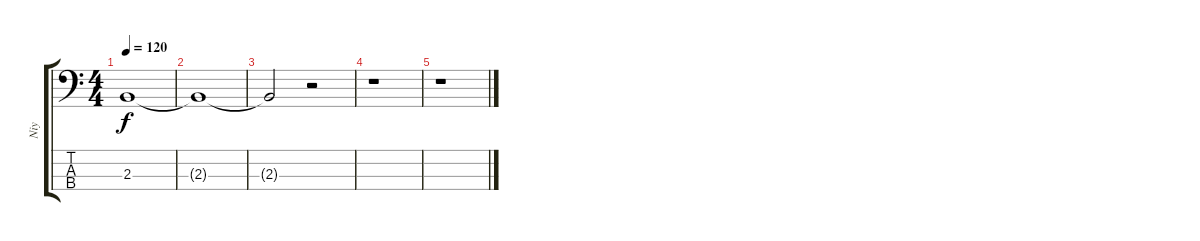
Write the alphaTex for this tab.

\track ("Niy" "Niy") {instrument electricbassfinger}
\staff {score tabs}
\tuning (G2 D2 A1 E1) {hide}
\ts (4 4)
\tempo 120
\clef f4
\ks c
2.3{t}.1{dy f} |
2.3{t}.1 |
2.3{t}.2 r.2 |
r.1 |
r.1
